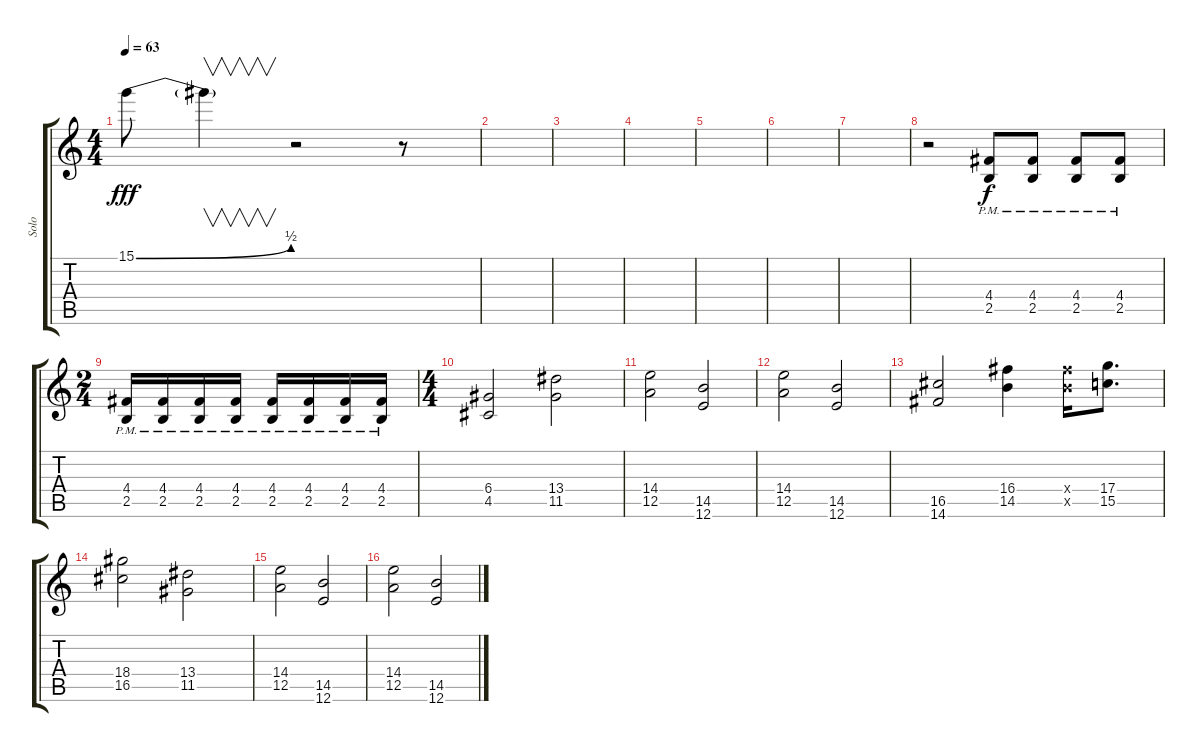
\track ("Solo" "Solo") {instrument electricguitarclean}
\staff {score tabs}
\tuning (E4 B3 G3 D3 A2 E2) {hide}
\ts (4 4)
\tempo 63
\clef g2
\ks c
15.1{be (bend 0 0 60 2)}.8{dy fff} 15.1{t}.4{v} r.2 r.8 |
|
|
|
|
|
|
r.2{instrument distortionguitar} (4.4{pm} 2.5{pm}).8{dy f} (4.4{pm} 2.5{pm}).8 (4.4{pm} 2.5{pm}).8 (4.4{pm} 2.5{pm}).8 |
\ts (2 4)
(4.4{pm} 2.5{pm}).16{volume 8} (4.4{pm} 2.5{pm}).16{volume 16} (4.4{pm} 2.5{pm}).16 (4.4{pm} 2.5{pm}).16 (4.4{pm} 2.5{pm}).16 (4.4{pm} 2.5{pm}).16 (4.4{pm} 2.5{pm}).16 (4.4{pm} 2.5{pm}).16 |
\ts (4 4)
(6.4 4.5).2 (13.4 11.5).2 |
(14.4 12.5).2 (14.5 12.6).2 |
(14.4 12.5).2 (14.5 12.6).2 |
(16.5 14.6).2 (16.4 14.5).4 (16.4{x} 14.5{x}).16 (17.4 15.5).8{d} |
(18.4 16.5).2 (13.4 11.5).2 |
(14.4 12.5).2 (14.5 12.6).2 |
(14.4 12.5).2 (14.5 12.6).2
